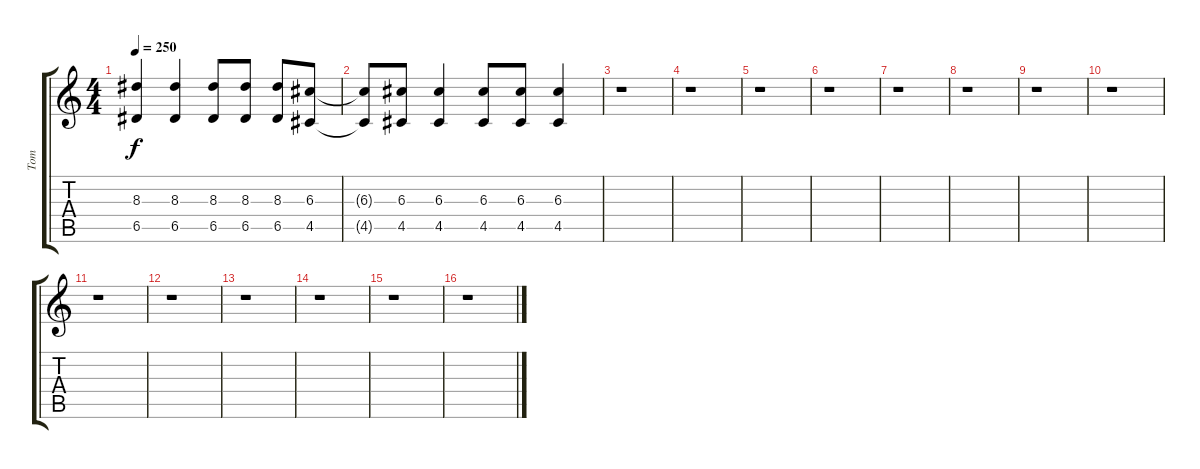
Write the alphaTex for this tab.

\track ("Tom" "Tom") {instrument distortionguitar}
\staff {score tabs}
\tuning (E4 B3 G3 D3 A2 E2) {hide}
\ts (4 4)
\tempo 250
\clef g2
\ks c
(8.3 6.5).4{dy f} (8.3 6.5).4 (8.3 6.5).8 (8.3 6.5).8 (8.3 6.5).8 (6.3 4.5).8 |
(6.3{t} 4.5{t}).8 (6.3 4.5).8 (6.3 4.5).4 (6.3 4.5).8 (6.3 4.5).8 (6.3 4.5).4 |
r.1 |
r.1 |
r.1 |
r.1 |
r.1 |
r.1 |
r.1 |
r.1 |
r.1 |
r.1 |
r.1 |
r.1 |
r.1 |
r.1
